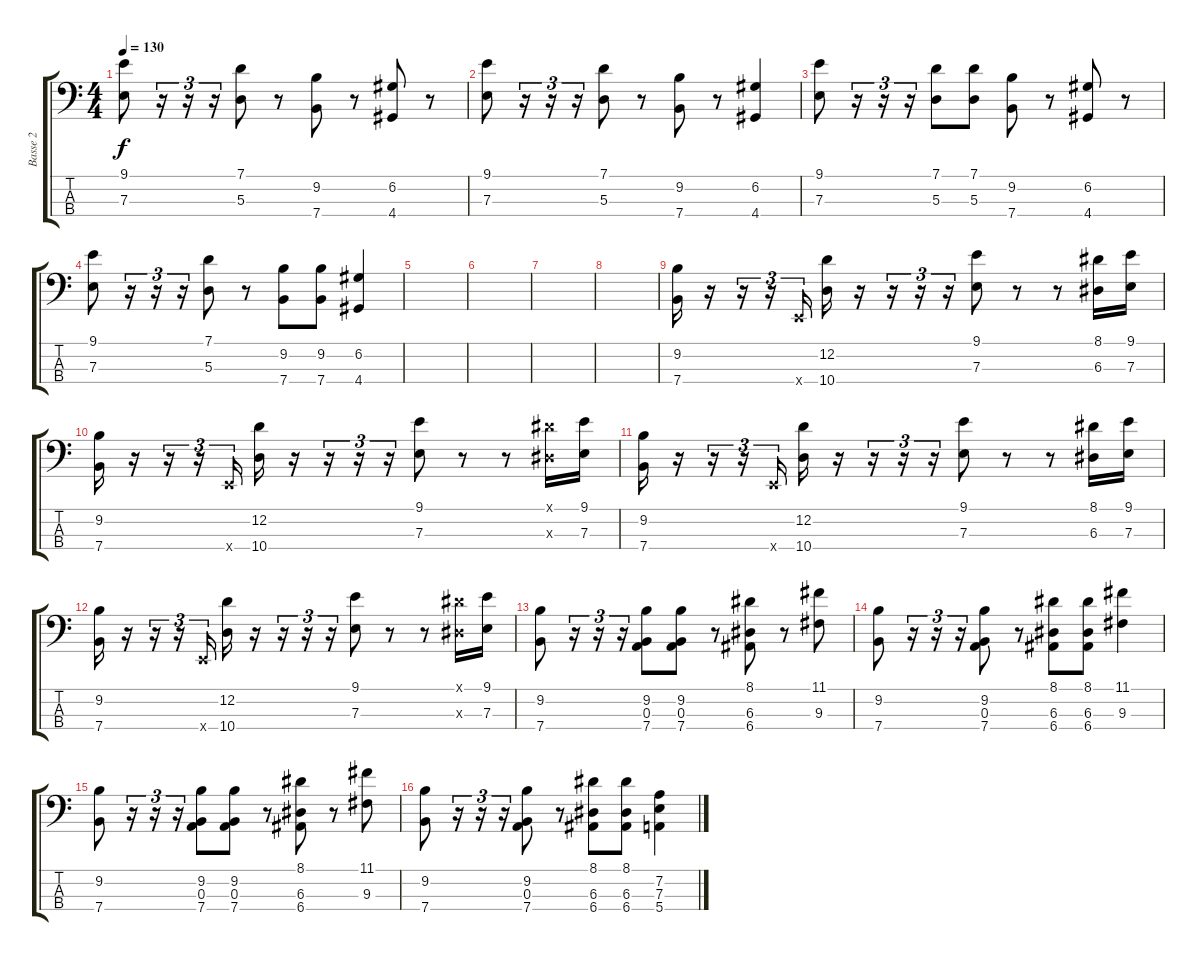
\track ("Basse 2 " "Basse 2 ") {instrument acousticbass}
\staff {score tabs}
\tuning (G2 D2 A1 E1) {hide}
\ts (4 4)
\tempo 130
\clef f4
\ks c
(9.1 7.3).8{dy f} r.16{tu (3 2)} r.16{tu (3 2)} r.16{tu (3 2)} (7.1 5.3).8 r.8 (9.2 7.4).8 r.8 (6.2 4.4).8 r.8 |
(9.1 7.3).8 r.16{tu (3 2)} r.16{tu (3 2)} r.16{tu (3 2)} (7.1 5.3).8 r.8 (9.2 7.4).8 r.8 (6.2 4.4).4 |
(9.1 7.3).8 r.16{tu (3 2)} r.16{tu (3 2)} r.16{tu (3 2)} (7.1 5.3).8 (7.1 5.3).8 (9.2 7.4).8 r.8 (6.2 4.4).8 r.8 |
(9.1 7.3).8 r.16{tu (3 2)} r.16{tu (3 2)} r.16{tu (3 2)} (7.1 5.3).8 r.8 (9.2 7.4).8 (9.2 7.4).8 (6.2 4.4).4 |
|
|
|
|
(9.2 7.4).16 r.16 r.16{tu (3 2)} r.16{tu (3 2)} 0.4{x}.16{tu (3 2)} (12.2 10.4).16 r.16 r.16{tu (3 2)} r.16{tu (3 2)} r.16{tu (3 2)} (9.1 7.3).8 r.8 r.8 (8.1 6.3).16 (9.1 7.3).16 |
(9.2 7.4).16 r.16 r.16{tu (3 2)} r.16{tu (3 2)} 0.4{x}.16{tu (3 2)} (12.2 10.4).16 r.16 r.16{tu (3 2)} r.16{tu (3 2)} r.16{tu (3 2)} (9.1 7.3).8 r.8 r.8 (8.1{x} 6.3{x}).16 (9.1 7.3).16 |
(9.2 7.4).16 r.16 r.16{tu (3 2)} r.16{tu (3 2)} 0.4{x}.16{tu (3 2)} (12.2 10.4).16 r.16 r.16{tu (3 2)} r.16{tu (3 2)} r.16{tu (3 2)} (9.1 7.3).8 r.8 r.8 (8.1 6.3).16 (9.1 7.3).16 |
(9.2 7.4).16 r.16 r.16{tu (3 2)} r.16{tu (3 2)} 0.4{x}.16{tu (3 2)} (12.2 10.4).16 r.16 r.16{tu (3 2)} r.16{tu (3 2)} r.16{tu (3 2)} (9.1 7.3).8 r.8 r.8 (8.1{x} 6.3{x}).16 (9.1 7.3).16 |
(9.2 7.4).8 r.16{tu (3 2)} r.16{tu (3 2)} r.16{tu (3 2)} (9.2 0.3 7.4).8 (9.2 0.3 7.4).8 r.8 (8.1 6.3 6.4).8 r.8 (11.1 9.3).8 |
(9.2 7.4).8 r.16{tu (3 2)} r.16{tu (3 2)} r.16{tu (3 2)} (9.2 0.3 7.4).8 r.8 (8.1 6.3 6.4).8 (8.1 6.3 6.4).8 (11.1 9.3).4 |
(9.2 7.4).8 r.16{tu (3 2)} r.16{tu (3 2)} r.16{tu (3 2)} (9.2 0.3 7.4).8 (9.2 0.3 7.4).8 r.8 (8.1 6.3 6.4).8 r.8 (11.1 9.3).8 |
(9.2 7.4).8 r.16{tu (3 2)} r.16{tu (3 2)} r.16{tu (3 2)} (9.2 0.3 7.4).8 r.8 (8.1 6.3 6.4).8 (8.1 6.3 6.4).8 (7.2 7.3 5.4).4
